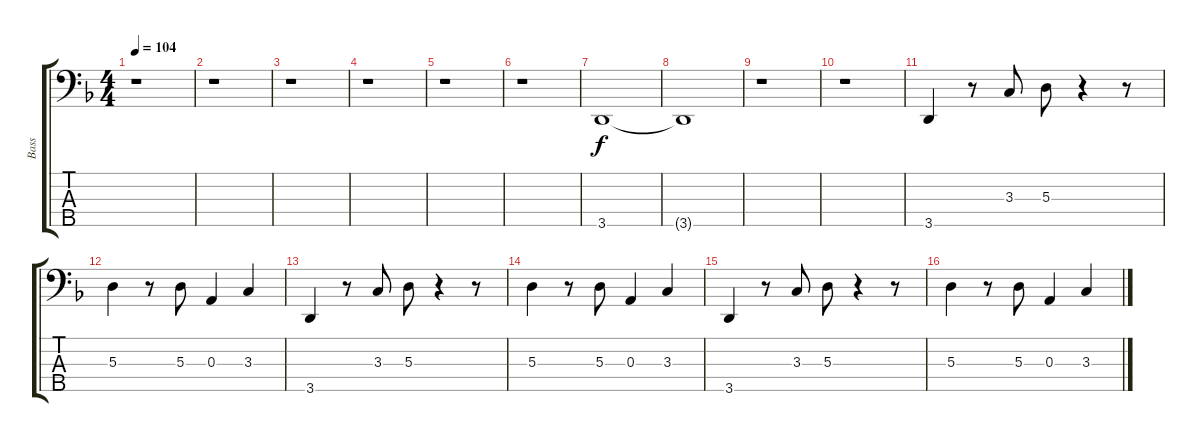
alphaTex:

\track ("Bass" "Bass") {instrument electricbassfinger}
\staff {score tabs}
\tuning (G2 D2 A1 E1 B0) {hide}
\ts (4 4)
\tempo 104
\clef f4
\ks dminor
r.1{dy f instrument electricbassfinger} |
r.1 |
r.1 |
r.1 |
r.1 |
r.1 |
3.5.1 |
3.5{t}.1 |
r.1 |
r.1 |
3.5.4 r.8 3.3.8 5.3.8 r.4 r.8 |
5.3.4 r.8 5.3.8 0.3.4 3.3.4 |
3.5.4 r.8 3.3.8 5.3.8 r.4 r.8 |
5.3.4 r.8 5.3.8 0.3.4 3.3.4 |
3.5.4 r.8 3.3.8 5.3.8 r.4 r.8 |
5.3.4 r.8 5.3.8 0.3.4 3.3.4
